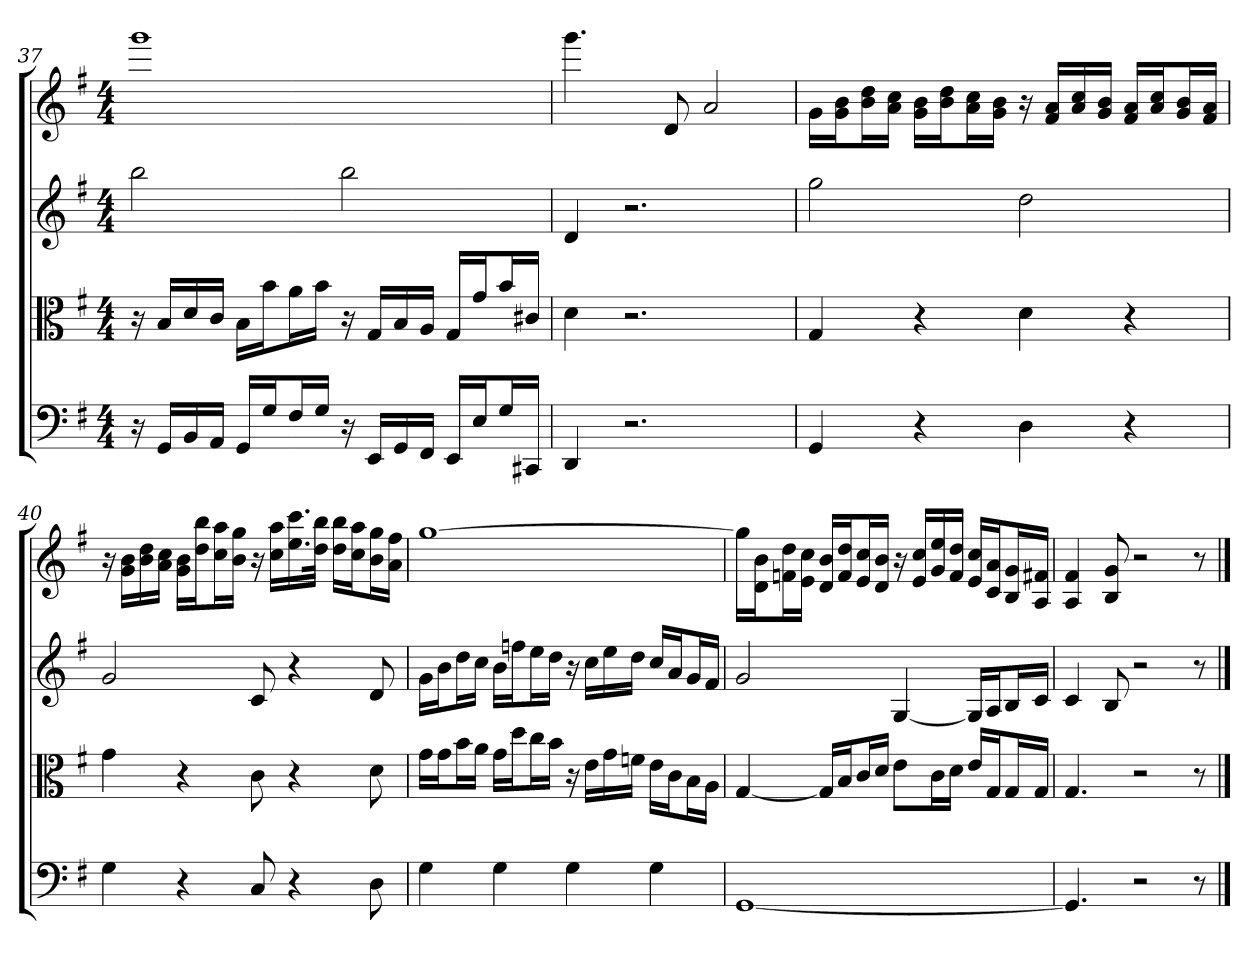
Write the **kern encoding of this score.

**kern	**kern	**kern	**kern
*part4	*part3	*part2	*part1
*staff4	*staff3	*staff2	*staff1
*clefF4	*clefC3	*	*
*k[f#]	*k[f#]	*k[f#]	*k[f#]
*G:	*G:	*G:	*G:
*M4/4	*M4/4	*M4/4	*M4/4
=37	=37	=37	=37
16r	16r	2bb	1ggg
16GG/LL	16B/LL	.	.
16BB/	16d/	.	.
16AA/JJ	16c/JJ	.	.
16GG/LL	16B\LL	.	.
16G/J	16b\J	.	.
16F#/L	16a\L	.	.
16G/JJ	16b\JJ	.	.
16r	16r	2bb	.
16EE/LL	16G/LL	.	.
16GG/	16B/	.	.
16FF#/JJ	16A/JJ	.	.
16EE/LL	16G/LL	.	.
16E/J	16g/J	.	.
16G/L	16b/L	.	.
16CC#X/JJ	16c#X/JJ	.	.
=38	=38	=38	=38
4DD	4d	4d	4.ggg
2.r	2.r	2.r	.
.	.	.	8d
.	.	.	2a
=39	=39	=39	=39
4GG	4G	2gg	16gLL
.	.	.	16g 16bJ
.	.	.	16b 16ddL
.	.	.	16a 16ccJJ
4r	4r	.	16g 16bLL
.	.	.	16b 16ddJ
.	.	.	16a 16ccL
.	.	.	16g 16bJJ
4D	4d	2dd	16r
.	.	.	16f# 16aLL
.	.	.	16a 16cc
.	.	.	16g 16bJJ
4r	4r	.	16f# 16aLL
.	.	.	16a 16ccJ
.	.	.	16g 16bL
.	.	.	16f# 16aJJ
=40	=40	=40	=40
4G	4g	2g	16r
.	.	.	16g 16bLL
.	.	.	16b 16dd
.	.	.	16a 16ccJJ
4r	4r	.	16g 16bLL
.	.	.	16dd 16bbJ
.	.	.	16cc 16aaL
.	.	.	16b 16ggJJ
8C	8c	8c	16r
.	.	.	16cc 16aaLL
4r	4r	4r	16.ee 16.ccc
.	.	.	32dd 32bbJJk
.	.	.	16dd 16bbLL
.	.	.	16cc 16aaJ
8D	8d	8d	16b 16ggL
.	.	.	16a 16ff#JJ
=41	=41	=41	=41
4G	16g\LL	16gLL	[1gg
.	16g\J	16bJ	.
.	16b\L	16ddL	.
.	16a\JJ	16ccJJ	.
4G	16g\LL	16bLL	.
.	16dd\J	16ffnJ	.
.	16cc\L	16eeL	.
.	16b\JJ	16ddJJ	.
4G	16r	16r	.
.	16e\LL	16ccLL	.
.	16g\	16ee	.
.	16fn\JJ	16ddJJ	.
4G	16e\LL	16ccLL	.
.	16c\J	16aJ	.
.	16B\L	16gL	.
.	16A\JJ	16f#JJ	.
=42	=42	=42	=42
[1GG	[4G	2g	16ggLL]
.	.	.	16d 16bJ
.	.	.	16fn 16ddL
.	.	.	16e 16ccJJ
.	16G/LL]	.	16d 16bLL
.	16B/J	.	16f 16ddJ
.	16c/L	.	16e 16ccL
.	16d/JJ	.	16d 16bJJ
.	8e\L	[4G	16r
.	.	.	16e 16ccLL
.	16c\L	.	16g 16ee
.	16d\JJ	.	16f 16ddJJ
.	16e/LL	16GLL]	16e 16ccLL
.	16G/J	16AJ	16c 16aJ
.	16G/L	16BL	16B 16gL
.	16G/JJ	16cJJ	16A 16f#XJJ
=43	=43	=43	=43
4.GG]	4.G	4c	4A 4f#
.	.	8B	8B 8g
2r	2r	2r	2r
8r	8r	8r	8r
==	==	==	==
*-	*-	*-	*-
